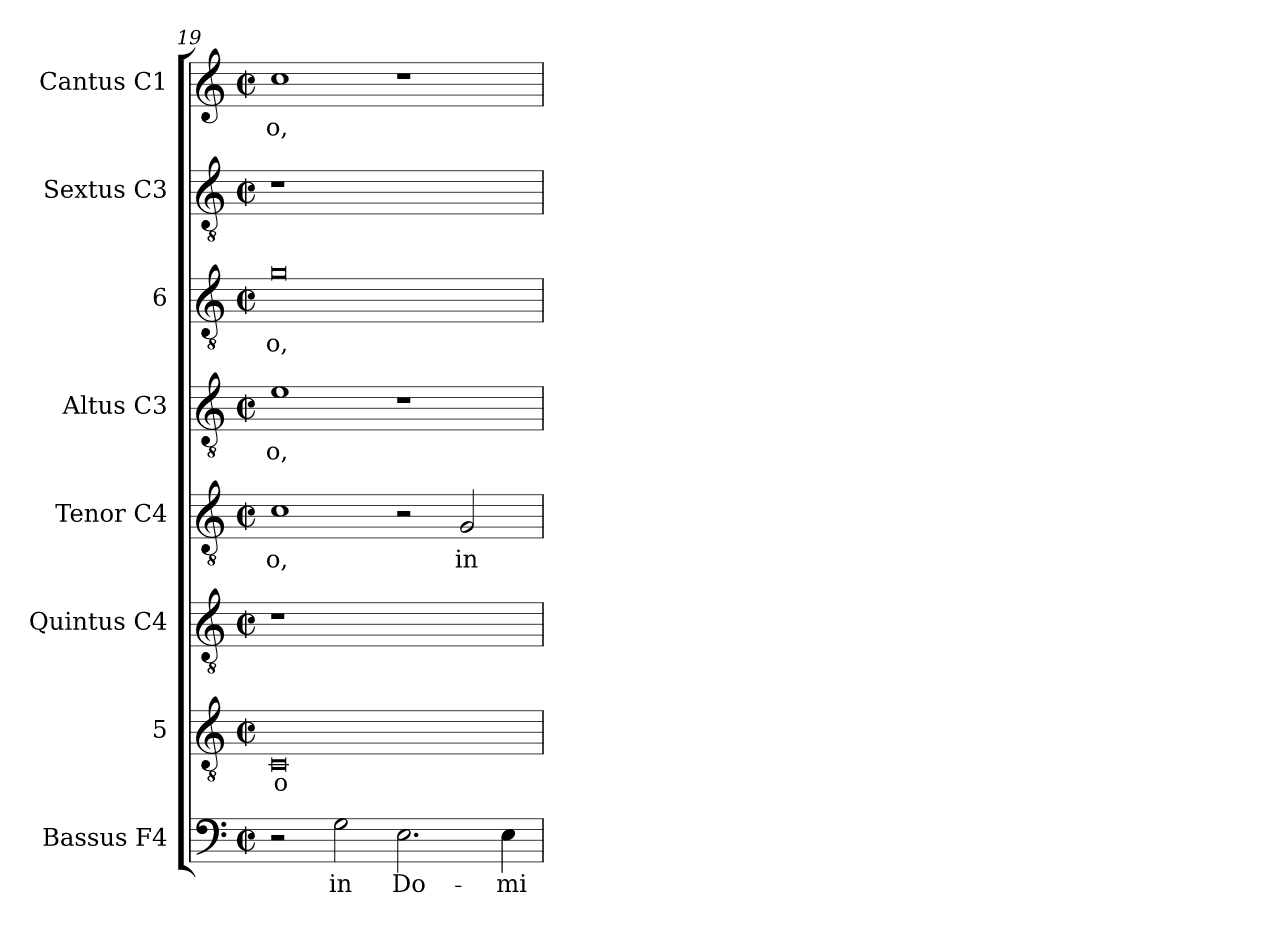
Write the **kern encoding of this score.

**kern	**text	**kern	**text	**kern	**kern	**text	**kern	**text	**kern	**text	**kern	**kern	**text
*part8	*part8	*part7	*part7	*part6	*part5	*part5	*part4	*part4	*part3	*part3	*part2	*part1	*part1
*staff8	*staff8	*staff7	*staff7	*staff6	*staff5	*staff5	*staff4	*staff4	*staff3	*staff3	*staff2	*staff1	*staff1
*I"Bassus  F4	*	*I"5	*	*I"Quintus  C4	*I"Tenor  C4	*	*I"Altus  C3	*	*I"6	*	*I"Sextus  C3	*I"Cantus  C1	*
*I'B	*	*	*	*	*I'T	*	*I'A	*	*	*	*	*I'C	*
*clefF4	*	*clefGv2	*	*clefGv2	*clefGv2	*	*clefGv2	*	*clefGv2	*	*clefGv2	*clefG2	*
*k[]	*	*k[]	*	*k[]	*k[]	*	*k[]	*	*k[]	*	*k[]	*k[]	*
*C:	*	*C:	*	*C:	*C:	*	*C:	*	*C:	*	*C:	*C:	*
*M2/2	*	*M2/2	*	*M2/2	*M2/2	*	*M2/2	*	*M2/2	*	*M2/2	*M2/2	*
*met(c|)	*	*met(c|)	*	*met(c|)	*met(c|)	*	*met(c|)	*	*met(c|)	*	*met(c|)	*met(c|)	*
=19	=19	=19	=19	=19	=19	=19	=19	=19	=19	=19	=19	=19	=19
!	!	!	!LO:LY:b:cj	!	!	!LO:LY:b:cj	!	!LO:LY:b:cj	!	!LO:LY:b:cj	!	!	!LO:LY:b:cj
2r	.	0C	-o	1r	1c	-o,	1e	-o,	0g	-o,	1r	1cc	-o,
!	!LO:LY:b:cj	!	!	!	!	!	!	!	!	!	!	!	!
2G\	in	.	.	.	.	.	.	.	.	.	.	.	.
!	!LO:LY:b:cj	!	!	!	!	!	!	!	!	!	!	!	!
2.E\	Do-	.	.	1ryy	2r	.	1r	.	.	.	1ryy	1r	.
!	!	!	!	!	!	!LO:LY:b:cj	!	!	!	!	!	!	!
.	.	.	.	.	2G/	in	.	.	.	.	.	.	.
!	!LO:LY:b:cj	!	!	!	!	!	!	!	!	!	!	!	!
4E\	-mi-	.	.	.	.	.	.	.	.	.	.	.	.
=	=	=	=	=	=	=	=	=	=	=	=	=	=
*-	*-	*-	*-	*-	*-	*-	*-	*-	*-	*-	*-	*-	*-
